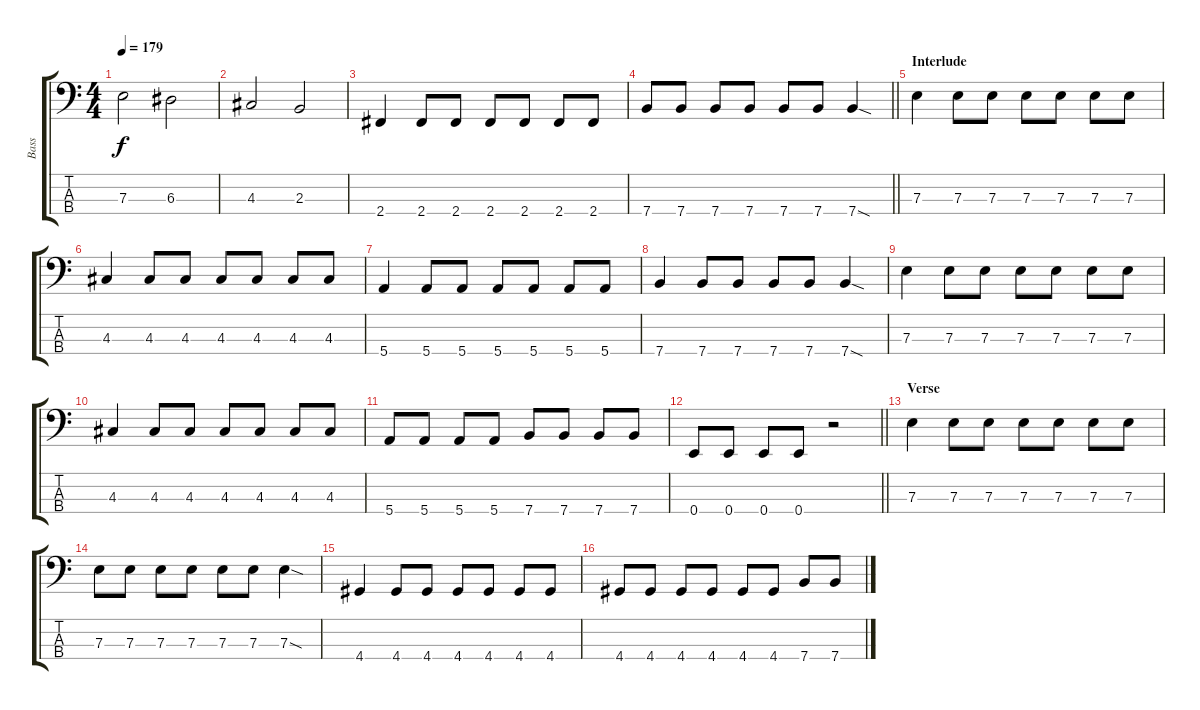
\track ("Bass" "Bass") {instrument electricbassfinger}
\staff {score tabs}
\tuning (G2 D2 A1 E1) {hide}
\ts (4 4)
\tempo 179
\clef f4
\ks c
7.3.2{dy f} 6.3.2 |
4.3.2 2.3.2 |
2.4.4 2.4.8 2.4.8 2.4.8 2.4.8 2.4.8 2.4.8 |
\barLineRight lightlight
7.4.8 7.4.8 7.4.8 7.4.8 7.4.8 7.4.8 7.4{sod}.4 |
\section ("" "Interlude")
7.3.4 7.3.8 7.3.8 7.3.8 7.3.8 7.3.8 7.3.8 |
4.3.4 4.3.8 4.3.8 4.3.8 4.3.8 4.3.8 4.3.8 |
5.4.4 5.4.8 5.4.8 5.4.8 5.4.8 5.4.8 5.4.8 |
7.4.4 7.4.8 7.4.8 7.4.8 7.4.8 7.4{sod}.4 |
7.3.4 7.3.8 7.3.8 7.3.8 7.3.8 7.3.8 7.3.8 |
4.3.4 4.3.8 4.3.8 4.3.8 4.3.8 4.3.8 4.3.8 |
5.4.8 5.4.8 5.4.8 5.4.8 7.4.8 7.4.8 7.4.8 7.4.8 |
\barLineRight lightlight
0.4.8 0.4.8 0.4.8 0.4.8 r.2 |
\section ("" "Verse")
7.3.4 7.3.8 7.3.8 7.3.8 7.3.8 7.3.8 7.3.8 |
7.3.8 7.3.8 7.3.8 7.3.8 7.3.8 7.3.8 7.3{sod}.4 |
4.4.4 4.4.8 4.4.8 4.4.8 4.4.8 4.4.8 4.4.8 |
4.4.8 4.4.8 4.4.8 4.4.8 4.4.8 4.4.8 7.4.8 7.4.8
